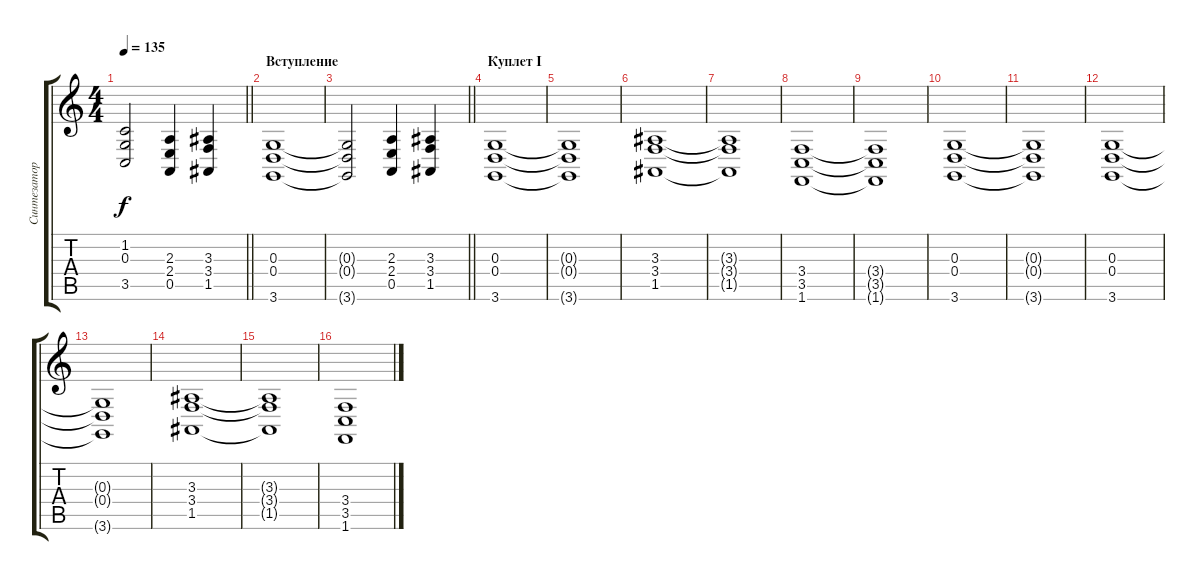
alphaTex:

\track ("Синтезатор" "Синтезатор") {instrument synthstrings1}
\staff {score tabs}
\tuning (E4 B3 G3 D3 A2 E2) {hide}
\ts (4 4)
\tempo 135
\clef g2
\barLineRight lightlight
\ks c
(1.2{t} 0.3{t} 3.5{t}).2{dy f} (2.3 2.4 0.5).4 (3.3 3.4 1.5).4 |
\section ("" "Вступление")
(0.3 0.4 3.6).1 |
\barLineRight lightlight
(0.3{t} 0.4{t} 3.6{t}).2 (2.3 2.4 0.5).4 (3.3 3.4 1.5).4 |
\section ("" "Куплет I")
(0.3 0.4 3.6).1 |
(0.3{t} 0.4{t} 3.6{t}).1 |
(3.3 3.4 1.5).1 |
(3.3{t} 3.4{t} 1.5{t}).1 |
(3.4 3.5 1.6).1 |
(3.4{t} 3.5{t} 1.6{t}).1 |
(0.3 0.4 3.6).1 |
(0.3{t} 0.4{t} 3.6{t}).1 |
(0.3 0.4 3.6).1 |
(0.3{t} 0.4{t} 3.6{t}).1 |
(3.3 3.4 1.5).1 |
(3.3{t} 3.4{t} 1.5{t}).1 |
(3.4 3.5 1.6).1
